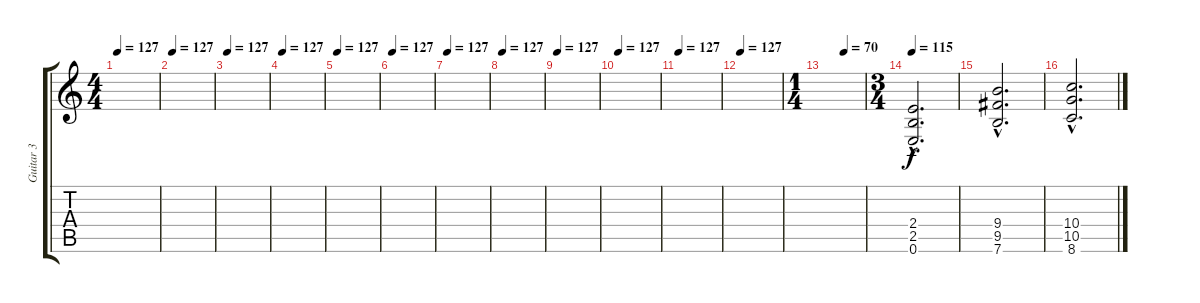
\track ("Guitar 3" "Guitar 3") {instrument distortionguitar}
\staff {score tabs}
\tuning (E4 B3 G3 D3 A2 E2) {hide}
\ts (4 4)
\tempo 130
\tempo 127
\clef g2
\ks c
|
\tempo 130
\tempo 127
|
\tempo 130
\tempo 127
|
\tempo 130
\tempo 127
|
\tempo 127
|
\tempo 127
|
\tempo 127
|
\tempo 127
|
\tempo 127
|
\tempo 127
|
\tempo 127
|
\tempo 127
|
\ts (1 4)
\tempo (70 0.5)
|
\ts (3 4)
\tempo 115
(2.4{hac} 2.5{hac} 0.6{hac}).2{d} |
(9.4{hac} 9.5{hac} 7.6{hac}).2{d} |
(10.4{hac} 10.5{hac} 8.6{hac}).2{d}
